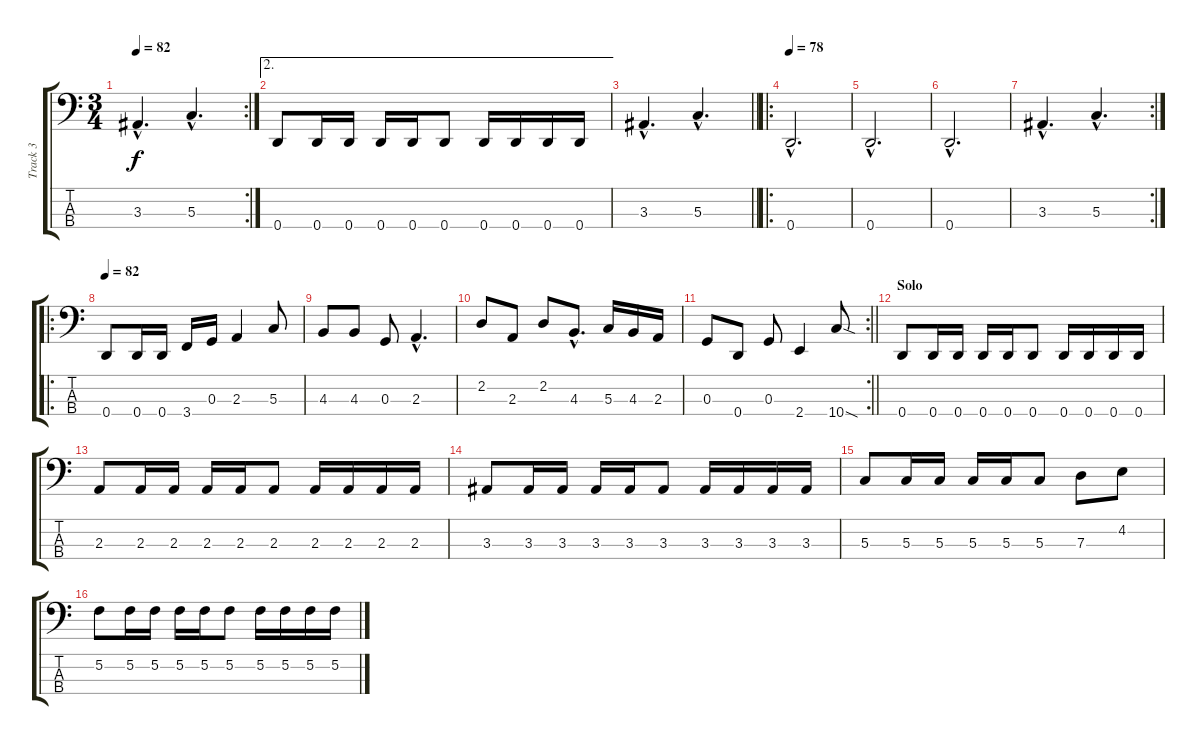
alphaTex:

\track ("Track 3" "Track 3") {instrument electricbassfinger}
\staff {score tabs}
\tuning (F2 C2 G1 D1) {hide}
\rc 2
\ts (3 4)
\tempo 82
\clef f4
\ks c
3.3{hac}.4{d dy f} 5.3{hac}.4{d} |
\ae 2
0.4.8 0.4.16 0.4.16 0.4.16 0.4.16 0.4.8 0.4.16 0.4.16 0.4.16 0.4.16 |
\barLineRight lightlight
3.3{hac}.4{d} 5.3{hac}.4{d} |
\ro
\tempo 78
0.4{hac}.2{d} |
0.4{hac}.2{d} |
0.4{hac}.2{d} |
\rc 2
3.3{hac}.4{d} 5.3{hac}.4{d} |
\ro
\tempo 82
0.4.8 0.4.16 0.4.16 3.4.16 0.3.16 2.3.4 5.3.8 |
4.3.8 4.3.8 0.3.8 2.3{hac}.4{d} |
2.2.8 2.3.8 2.2.8 4.3{hac}.8{d} 5.3.16 4.3.16 2.3.16 |
\rc 2
\barLineRight lightlight
0.3.8 0.4.8 0.3.8 2.4.4 10.4{sod}.8 |
\section ("" "Solo")
0.4.8 0.4.16 0.4.16 0.4.16 0.4.16 0.4.8 0.4.16 0.4.16 0.4.16 0.4.16 |
2.3.8 2.3.16 2.3.16 2.3.16 2.3.16 2.3.8 2.3.16 2.3.16 2.3.16 2.3.16 |
3.3.8 3.3.16 3.3.16 3.3.16 3.3.16 3.3.8 3.3.16 3.3.16 3.3.16 3.3.16 |
5.3.8 5.3.16 5.3.16 5.3.16 5.3.16 5.3.8 7.3.8 4.2.8 |
5.2.8 5.2.16 5.2.16 5.2.16 5.2.16 5.2.8 5.2.16 5.2.16 5.2.16 5.2.16
